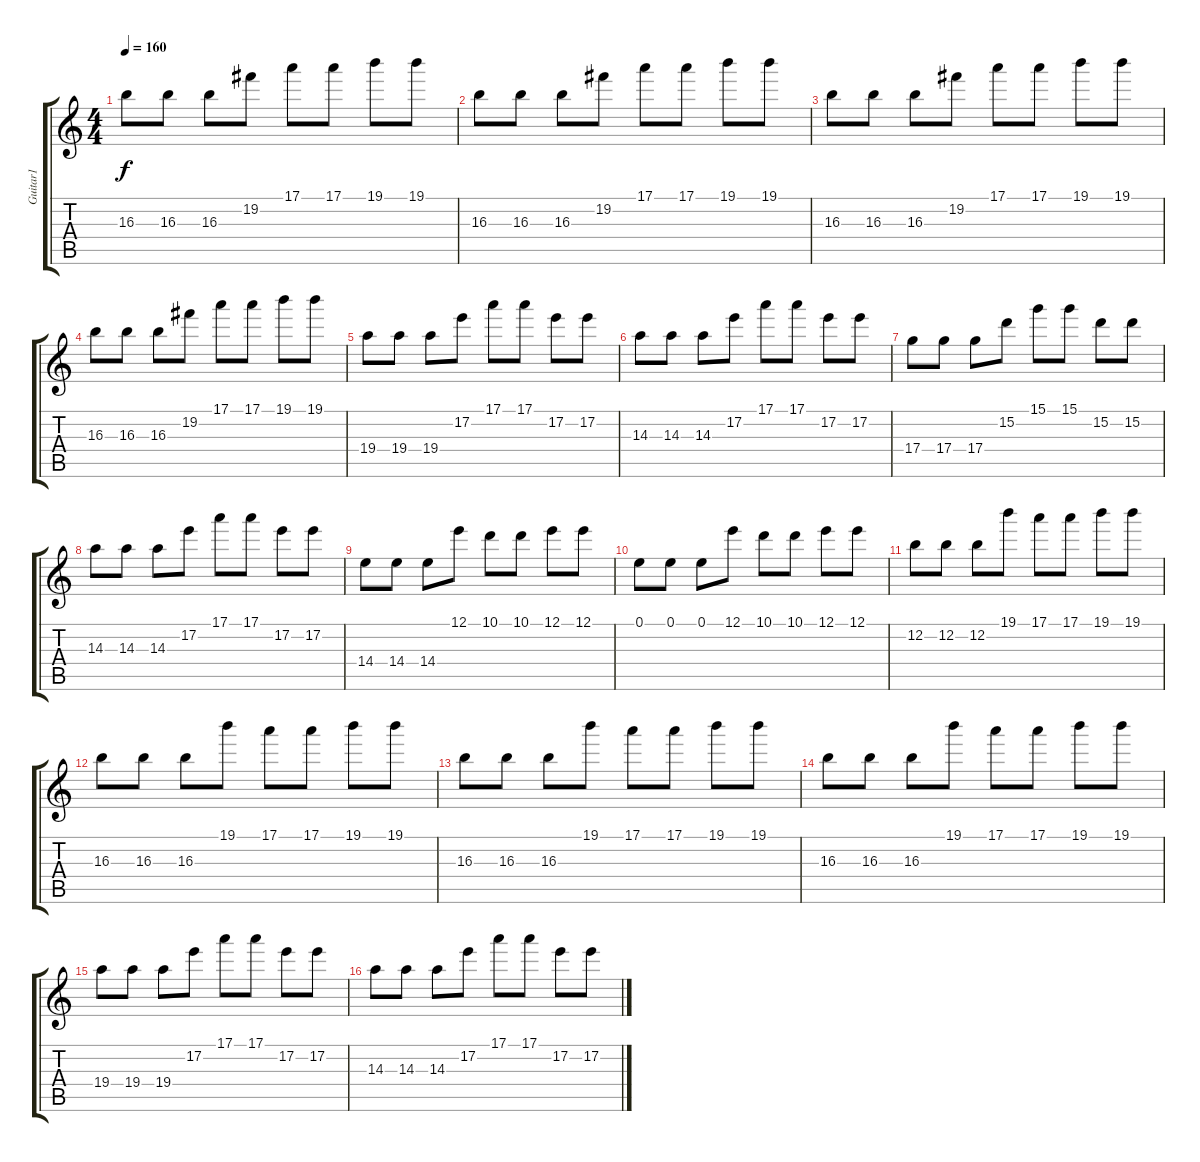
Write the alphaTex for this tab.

\track ("Guitar1 " "Guitar1 ") {instrument overdrivenguitar}
\staff {score tabs}
\tuning (E4 B3 G3 D3 A2 E2) {hide}
\ts (4 4)
\tempo 160
\clef g2
\ks c
16.3.8{dy f} 16.3.8 16.3.8 19.2.8 17.1.8 17.1.8 19.1.8 19.1.8 |
16.3.8 16.3.8 16.3.8 19.2.8 17.1.8 17.1.8 19.1.8 19.1.8 |
16.3.8 16.3.8 16.3.8 19.2.8 17.1.8 17.1.8 19.1.8 19.1.8 |
16.3.8 16.3.8 16.3.8 19.2.8 17.1.8 17.1.8 19.1.8 19.1.8 |
19.4.8 19.4.8 19.4.8 17.2.8 17.1.8 17.1.8 17.2.8 17.2.8 |
14.3.8 14.3.8 14.3.8 17.2.8 17.1.8 17.1.8 17.2.8 17.2.8 |
17.4.8 17.4.8 17.4.8 15.2.8 15.1.8 15.1.8 15.2.8 15.2.8 |
14.3.8 14.3.8 14.3.8 17.2.8 17.1.8 17.1.8 17.2.8 17.2.8 |
14.4.8 14.4.8 14.4.8 12.1.8 10.1.8 10.1.8 12.1.8 12.1.8 |
0.1.8 0.1.8 0.1.8 12.1.8 10.1.8 10.1.8 12.1.8 12.1.8 |
12.2.8 12.2.8 12.2.8 19.1.8 17.1.8 17.1.8 19.1.8 19.1.8 |
16.3.8 16.3.8 16.3.8 19.1.8 17.1.8 17.1.8 19.1.8 19.1.8 |
16.3.8 16.3.8 16.3.8 19.1.8 17.1.8 17.1.8 19.1.8 19.1.8 |
16.3.8 16.3.8 16.3.8 19.1.8 17.1.8 17.1.8 19.1.8 19.1.8 |
19.4.8 19.4.8 19.4.8 17.2.8 17.1.8 17.1.8 17.2.8 17.2.8 |
14.3.8 14.3.8 14.3.8 17.2.8 17.1.8 17.1.8 17.2.8 17.2.8
